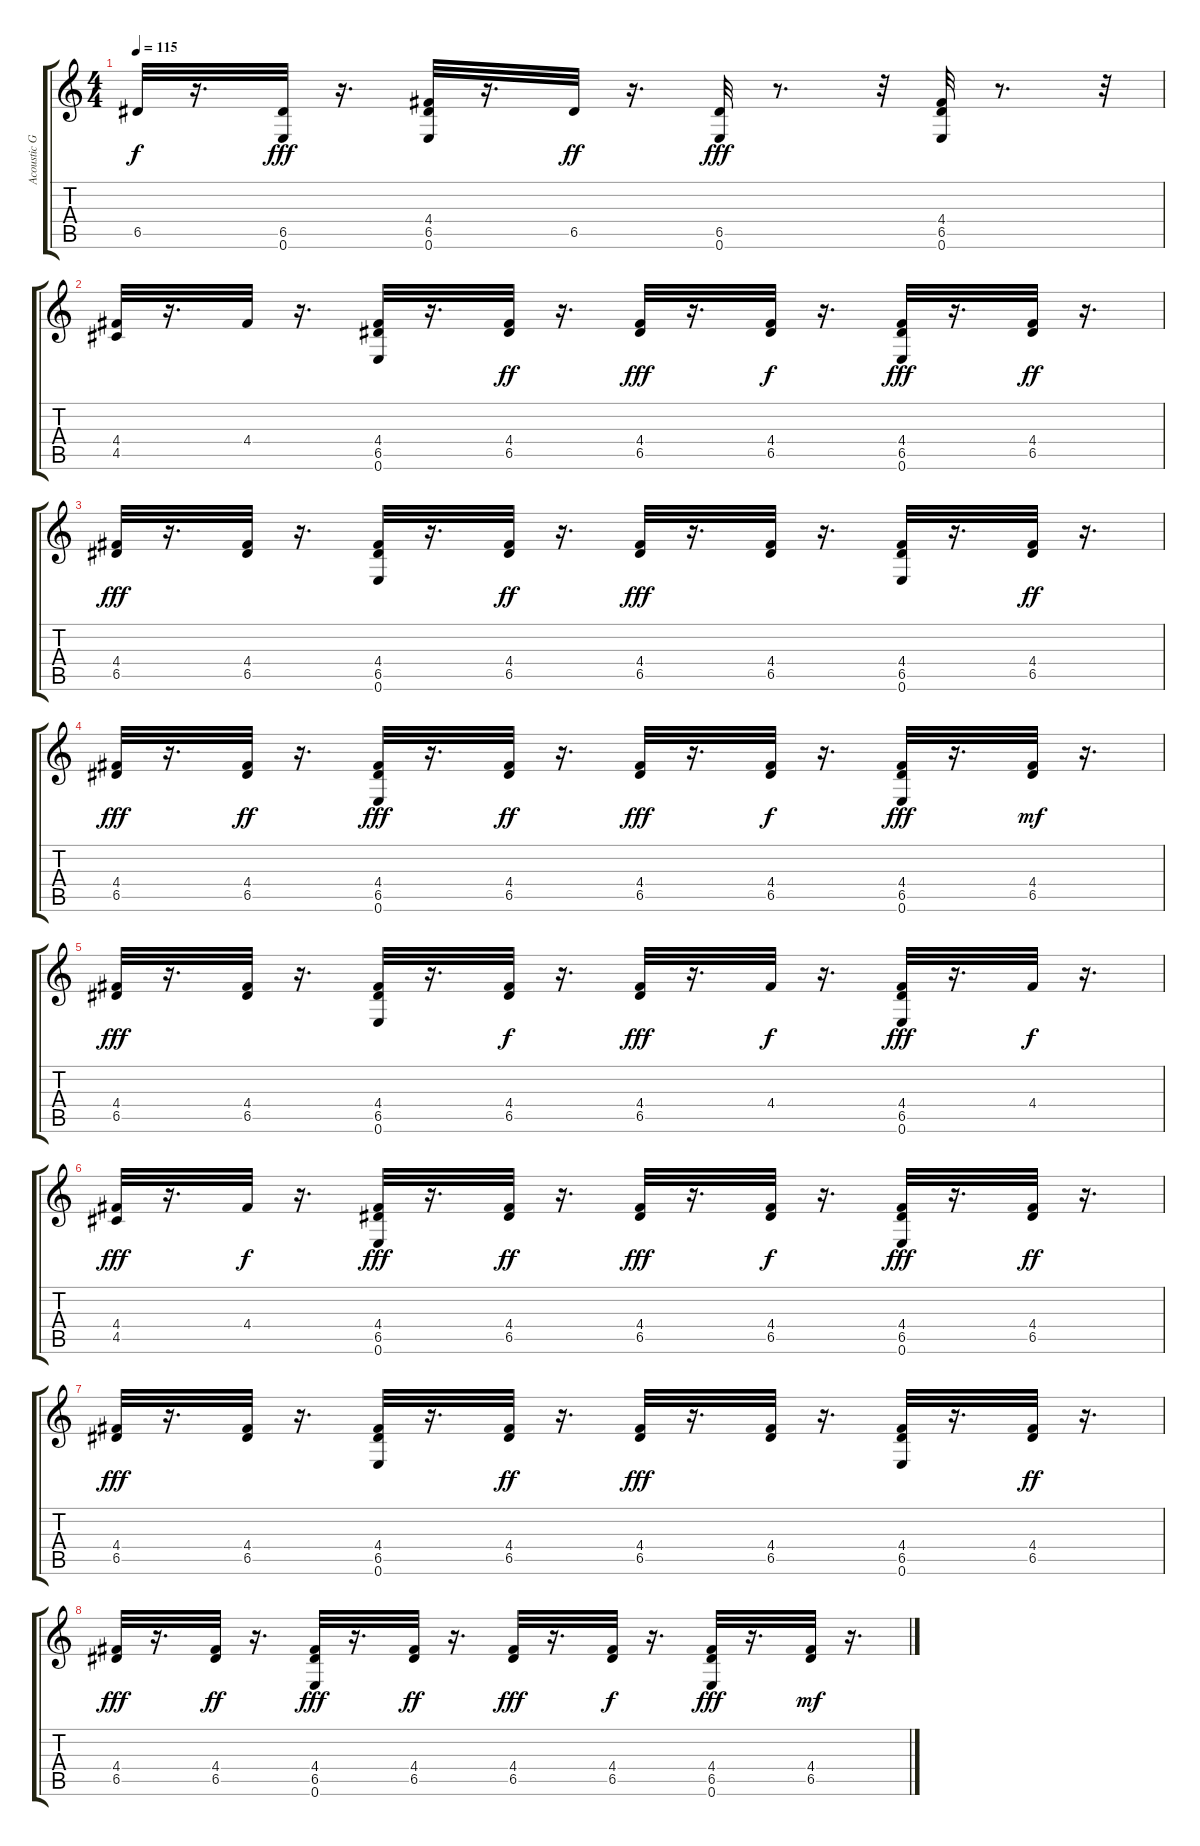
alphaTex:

\track ("Acoustic Guitar" "Acoustic G") {instrument acousticguitarsteel}
\staff {score tabs}
\tuning (E4 B3 G3 D3 A2 E2) {hide}
\ts (4 4)
\tempo 115
\clef g2
\ks c
6.5.32{dy f} r.16{d} (6.5 0.6).32{dy fff} r.16{d} (4.4 6.5 0.6).32 r.16{d} 6.5.32{dy ff} r.16{d} (6.5 0.6).32{dy fff} r.8{d} r.32 (4.4 6.5 0.6).32 r.8{d} r.32 |
(4.4 4.5).32 r.16{d} 4.4.32 r.16{d} (4.4 6.5 0.6).32 r.16{d} (4.4 6.5).32{dy ff} r.16{d} (4.4 6.5).32{dy fff} r.16{d} (4.4 6.5).32{dy f} r.16{d} (4.4 6.5 0.6).32{dy fff} r.16{d} (4.4 6.5).32{dy ff} r.16{d} |
(4.4 6.5).32{dy fff} r.16{d} (4.4 6.5).32 r.16{d} (4.4 6.5 0.6).32 r.16{d} (4.4 6.5).32{dy ff} r.16{d} (4.4 6.5).32{dy fff} r.16{d} (4.4 6.5).32 r.16{d} (4.4 6.5 0.6).32 r.16{d} (4.4 6.5).32{dy ff} r.16{d} |
(4.4 6.5).32{dy fff} r.16{d} (4.4 6.5).32{dy ff} r.16{d} (4.4 6.5 0.6).32{dy fff} r.16{d} (4.4 6.5).32{dy ff} r.16{d} (4.4 6.5).32{dy fff} r.16{d} (4.4 6.5).32{dy f} r.16{d} (4.4 6.5 0.6).32{dy fff} r.16{d} (4.4 6.5).32{dy mf} r.16{d} |
(4.4 6.5).32{dy fff} r.16{d} (4.4 6.5).32 r.16{d} (4.4 6.5 0.6).32 r.16{d} (4.4 6.5).32{dy f} r.16{d} (4.4 6.5).32{dy fff} r.16{d} 4.4.32{dy f} r.16{d} (4.4 6.5 0.6).32{dy fff} r.16{d} 4.4.32{dy f} r.16{d} |
(4.4 4.5).32{dy fff} r.16{d} 4.4.32{dy f} r.16{d} (4.4 6.5 0.6).32{dy fff} r.16{d} (4.4 6.5).32{dy ff} r.16{d} (4.4 6.5).32{dy fff} r.16{d} (4.4 6.5).32{dy f} r.16{d} (4.4 6.5 0.6).32{dy fff} r.16{d} (4.4 6.5).32{dy ff} r.16{d} |
(4.4 6.5).32{dy fff} r.16{d} (4.4 6.5).32 r.16{d} (4.4 6.5 0.6).32 r.16{d} (4.4 6.5).32{dy ff} r.16{d} (4.4 6.5).32{dy fff} r.16{d} (4.4 6.5).32 r.16{d} (4.4 6.5 0.6).32 r.16{d} (4.4 6.5).32{dy ff} r.16{d} |
(4.4 6.5).32{dy fff} r.16{d} (4.4 6.5).32{dy ff} r.16{d} (4.4 6.5 0.6).32{dy fff} r.16{d} (4.4 6.5).32{dy ff} r.16{d} (4.4 6.5).32{dy fff} r.16{d} (4.4 6.5).32{dy f} r.16{d} (4.4 6.5 0.6).32{dy fff} r.16{d} (4.4 6.5).32{dy mf} r.16{d}
